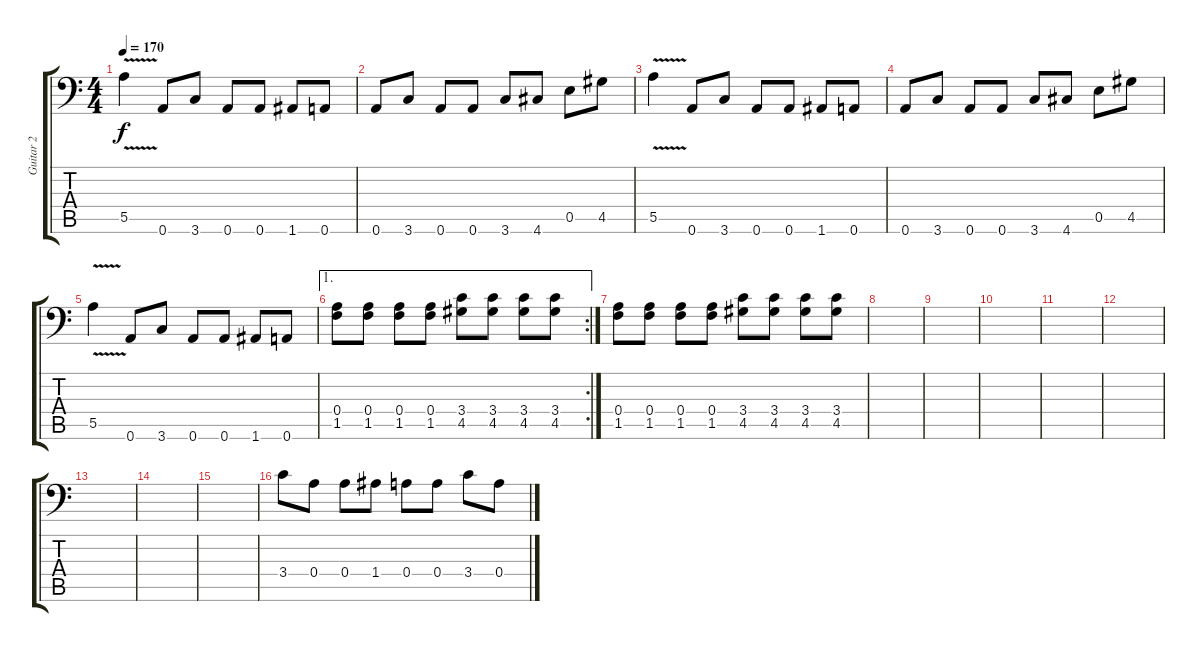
\track ("Guitar 2" "Guitar 2") {instrument distortionguitar}
\staff {score tabs}
\tuning (B3 Gb3 D3 A2 E2 A1) {hide}
\ts (4 4)
\tempo 170
\clef f4
\ks c
5.5{v}.4{dy f} 0.6.8 3.6.8 0.6.8 0.6.8 1.6.8 0.6.8 |
0.6.8 3.6.8 0.6.8 0.6.8 3.6.8 4.6.8 0.5.8 4.5.8 |
5.5{v}.4 0.6.8 3.6.8 0.6.8 0.6.8 1.6.8 0.6.8 |
0.6.8 3.6.8 0.6.8 0.6.8 3.6.8 4.6.8 0.5.8 4.5.8 |
5.5{v}.4 0.6.8 3.6.8 0.6.8 0.6.8 1.6.8 0.6.8 |
\ae 1
\rc 2
(0.4 1.5).8 (0.4 1.5).8 (0.4 1.5).8 (0.4 1.5).8 (3.4 4.5).8 (3.4 4.5).8 (3.4 4.5).8 (3.4 4.5).8 |
(0.4 1.5).8 (0.4 1.5).8 (0.4 1.5).8 (0.4 1.5).8 (3.4 4.5).8 (3.4 4.5).8 (3.4 4.5).8 (3.4 4.5).8 |
|
|
|
|
|
|
|
|
3.4.8 0.4.8 0.4.8 1.4.8 0.4.8 0.4.8 3.4.8 0.4.8
